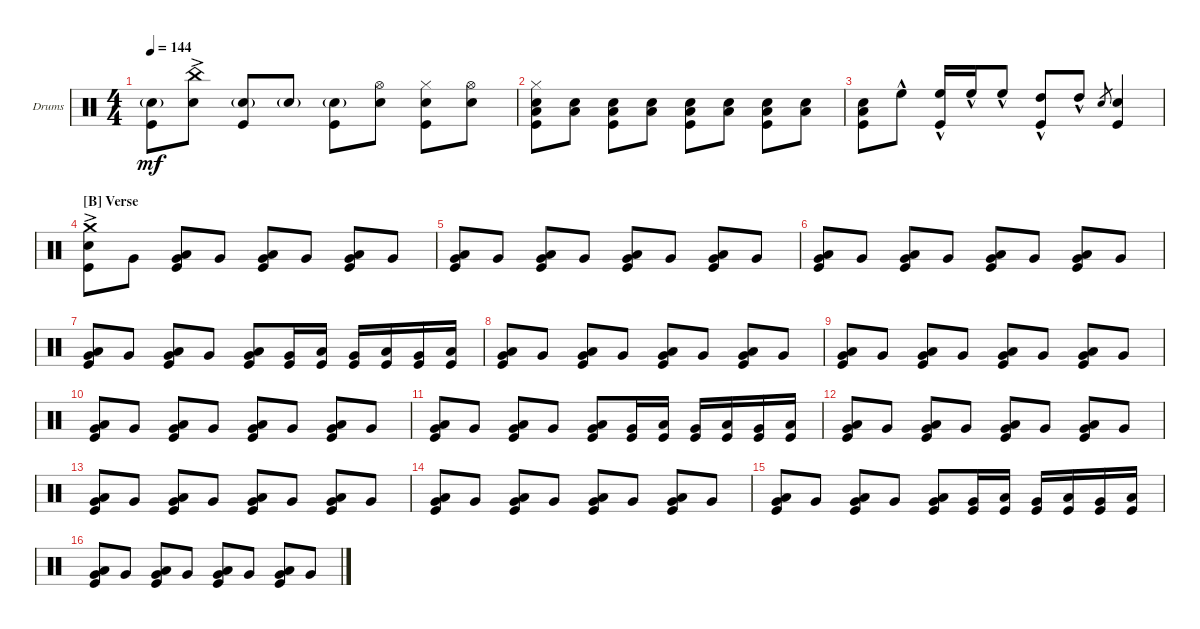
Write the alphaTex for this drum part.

\defaultSystemsLayout 4
\bracketExtendMode groupsimilarinstruments
\firstSystemTrackNameOrientation horizontal
\otherSystemsTrackNameOrientation horizontal
\track ("Joey Jordison" "Drums") {instrument percussion}
\staff {score}
\articulation defaults
\ts (4 4)
\tempo 144
\clef neutral
\scale
0.333333
\ks c
("Snare (hit) 2"{g} "Kick (hit)").8{dy mf} ("Snare (hit) 2" "China (hit)"{ac}).8 ("Snare (hit) 2"{g} "Kick (hit)").8 "Snare (hit) 2"{g}.8 ("Snare (hit) 2"{g} "Kick (hit)").8 ("Snare (hit) 2" "Hi-Hat (open)").8 ("Snare (hit) 2" "Kick (hit)" "Hi-Hat (closed)").8 ("Snare (hit) 2" "Hi-Hat (open)").8 |
\scale
0.333333 ("Snare (hit) 2" "Kick (hit)" "Hi-Hat (closed)" "Low Tom (hit)").8 ("Snare (hit) 2" "Low Tom (hit)").8 ("Snare (hit) 2" "Kick (hit)" "Low Tom (hit)").8 ("Snare (hit) 2" "Low Tom (hit)").8 ("Snare (hit) 2" "Kick (hit)" "Low Tom (hit)").8 ("Snare (hit) 2" "Low Tom (hit)").8 ("Snare (hit) 2" "Kick (hit)" "Low Tom (hit)").8 ("Snare (hit) 2" "Low Tom (hit)").8 |
\scale
0.333333 ("Kick (hit)" "Snare (hit) 2" "Low Tom (hit)").8 "High Floor Tom (hit)"{hac}.8 ("Kick (hit)" "High Floor Tom (hit)"{hac}).16 "High Floor Tom (hit)"{hac}.16 "High Floor Tom (hit)"{hac}.8 ("Kick (hit)" "High Tom (hit)"{hac}).8 "High Tom (hit)"{hac}.8 "Snare (hit) 2".8{gr} ("Kick (hit)" "Snare (hit) 2").4 |
\section ("B" "Verse")
\tempo (140 hide)
\scale
0.333333 ("Kick (hit)" "Crash medium (hit)"{ac} "Snare (hit) 2").8 "Very Low Tom (hit)".8 ("Kick (hit)" "Very Low Tom (hit)" "Low Tom (hit)").8 "Very Low Tom (hit)".8 ("Kick (hit)" "Very Low Tom (hit)" "Low Tom (hit)").8 "Very Low Tom (hit)".8 ("Kick (hit)" "Very Low Tom (hit)" "Low Tom (hit)").8 "Very Low Tom (hit)".8 |
\scale
0.333333 ("Kick (hit)" "Very Low Tom (hit)" "Low Tom (hit)").8 "Very Low Tom (hit)".8 ("Kick (hit)" "Very Low Tom (hit)" "Low Tom (hit)").8 "Very Low Tom (hit)".8 ("Kick (hit)" "Very Low Tom (hit)" "Low Tom (hit)").8 "Very Low Tom (hit)".8 ("Kick (hit)" "Very Low Tom (hit)" "Low Tom (hit)").8 "Very Low Tom (hit)".8 |
\scale
0.333333 ("Kick (hit)" "Very Low Tom (hit)" "Low Tom (hit)").8 "Very Low Tom (hit)".8 ("Kick (hit)" "Very Low Tom (hit)" "Low Tom (hit)").8 "Very Low Tom (hit)".8 ("Kick (hit)" "Very Low Tom (hit)" "Low Tom (hit)").8 "Very Low Tom (hit)".8 ("Kick (hit)" "Very Low Tom (hit)" "Low Tom (hit)").8 "Very Low Tom (hit)".8 |
\scale
0.333333 ("Kick (hit)" "Very Low Tom (hit)" "Low Tom (hit)").8 "Very Low Tom (hit)".8 ("Kick (hit)" "Very Low Tom (hit)" "Low Tom (hit)").8 "Very Low Tom (hit)".8 ("Kick (hit)" "Very Low Tom (hit)" "Low Tom (hit)").8 ("Kick (hit)" "Very Low Tom (hit)").16 ("Kick (hit)" "Low Tom (hit)").16 ("Kick (hit)" "Very Low Tom (hit)").16 ("Kick (hit)" "Low Tom (hit)").16 ("Kick (hit)" "Very Low Tom (hit)").16 ("Kick (hit)" "Low Tom (hit)").16 |
\scale
0.333333 ("Kick (hit)" "Very Low Tom (hit)" "Low Tom (hit)").8 "Very Low Tom (hit)".8 ("Kick (hit)" "Very Low Tom (hit)" "Low Tom (hit)").8 "Very Low Tom (hit)".8 ("Kick (hit)" "Very Low Tom (hit)" "Low Tom (hit)").8 "Very Low Tom (hit)".8 ("Kick (hit)" "Very Low Tom (hit)" "Low Tom (hit)").8 "Very Low Tom (hit)".8 |
\scale
0.333333 ("Kick (hit)" "Very Low Tom (hit)" "Low Tom (hit)").8 "Very Low Tom (hit)".8 ("Kick (hit)" "Very Low Tom (hit)" "Low Tom (hit)").8 "Very Low Tom (hit)".8 ("Kick (hit)" "Very Low Tom (hit)" "Low Tom (hit)").8 "Very Low Tom (hit)".8 ("Kick (hit)" "Very Low Tom (hit)" "Low Tom (hit)").8 "Very Low Tom (hit)".8 |
\scale
0.333333 ("Kick (hit)" "Very Low Tom (hit)" "Low Tom (hit)").8 "Very Low Tom (hit)".8 ("Kick (hit)" "Very Low Tom (hit)" "Low Tom (hit)").8 "Very Low Tom (hit)".8 ("Kick (hit)" "Very Low Tom (hit)" "Low Tom (hit)").8 "Very Low Tom (hit)".8 ("Kick (hit)" "Very Low Tom (hit)" "Low Tom (hit)").8 "Very Low Tom (hit)".8 |
\scale
0.333333 ("Kick (hit)" "Very Low Tom (hit)" "Low Tom (hit)").8 "Very Low Tom (hit)".8 ("Kick (hit)" "Very Low Tom (hit)" "Low Tom (hit)").8 "Very Low Tom (hit)".8 ("Kick (hit)" "Very Low Tom (hit)" "Low Tom (hit)").8 ("Kick (hit)" "Very Low Tom (hit)").16 ("Kick (hit)" "Low Tom (hit)").16 ("Kick (hit)" "Very Low Tom (hit)").16 ("Kick (hit)" "Low Tom (hit)").16 ("Kick (hit)" "Very Low Tom (hit)").16 ("Kick (hit)" "Low Tom (hit)").16 |
\scale
0.333333 ("Kick (hit)" "Very Low Tom (hit)" "Low Tom (hit)").8 "Very Low Tom (hit)".8 ("Kick (hit)" "Very Low Tom (hit)" "Low Tom (hit)").8 "Very Low Tom (hit)".8 ("Kick (hit)" "Very Low Tom (hit)" "Low Tom (hit)").8 "Very Low Tom (hit)".8 ("Kick (hit)" "Very Low Tom (hit)" "Low Tom (hit)").8 "Very Low Tom (hit)".8 |
\scale
0.333333 ("Kick (hit)" "Very Low Tom (hit)" "Low Tom (hit)").8 "Very Low Tom (hit)".8 ("Kick (hit)" "Very Low Tom (hit)" "Low Tom (hit)").8 "Very Low Tom (hit)".8 ("Kick (hit)" "Very Low Tom (hit)" "Low Tom (hit)").8 "Very Low Tom (hit)".8 ("Kick (hit)" "Very Low Tom (hit)" "Low Tom (hit)").8 "Very Low Tom (hit)".8 |
\scale
0.333333 ("Kick (hit)" "Very Low Tom (hit)" "Low Tom (hit)").8 "Very Low Tom (hit)".8 ("Kick (hit)" "Very Low Tom (hit)" "Low Tom (hit)").8 "Very Low Tom (hit)".8 ("Kick (hit)" "Very Low Tom (hit)" "Low Tom (hit)").8 "Very Low Tom (hit)".8 ("Kick (hit)" "Very Low Tom (hit)" "Low Tom (hit)").8 "Very Low Tom (hit)".8 |
\scale
0.333333 ("Kick (hit)" "Very Low Tom (hit)" "Low Tom (hit)").8 "Very Low Tom (hit)".8 ("Kick (hit)" "Very Low Tom (hit)" "Low Tom (hit)").8 "Very Low Tom (hit)".8 ("Kick (hit)" "Very Low Tom (hit)" "Low Tom (hit)").8 ("Kick (hit)" "Very Low Tom (hit)").16 ("Kick (hit)" "Low Tom (hit)").16 ("Kick (hit)" "Very Low Tom (hit)").16 ("Kick (hit)" "Low Tom (hit)").16 ("Kick (hit)" "Very Low Tom (hit)").16 ("Kick (hit)" "Low Tom (hit)").16 |
\scale
0.333333 ("Kick (hit)" "Very Low Tom (hit)" "Low Tom (hit)").8 "Very Low Tom (hit)".8 ("Kick (hit)" "Very Low Tom (hit)" "Low Tom (hit)").8 "Very Low Tom (hit)".8 ("Kick (hit)" "Very Low Tom (hit)" "Low Tom (hit)").8 "Very Low Tom (hit)".8 ("Kick (hit)" "Very Low Tom (hit)" "Low Tom (hit)").8 "Very Low Tom (hit)".8
